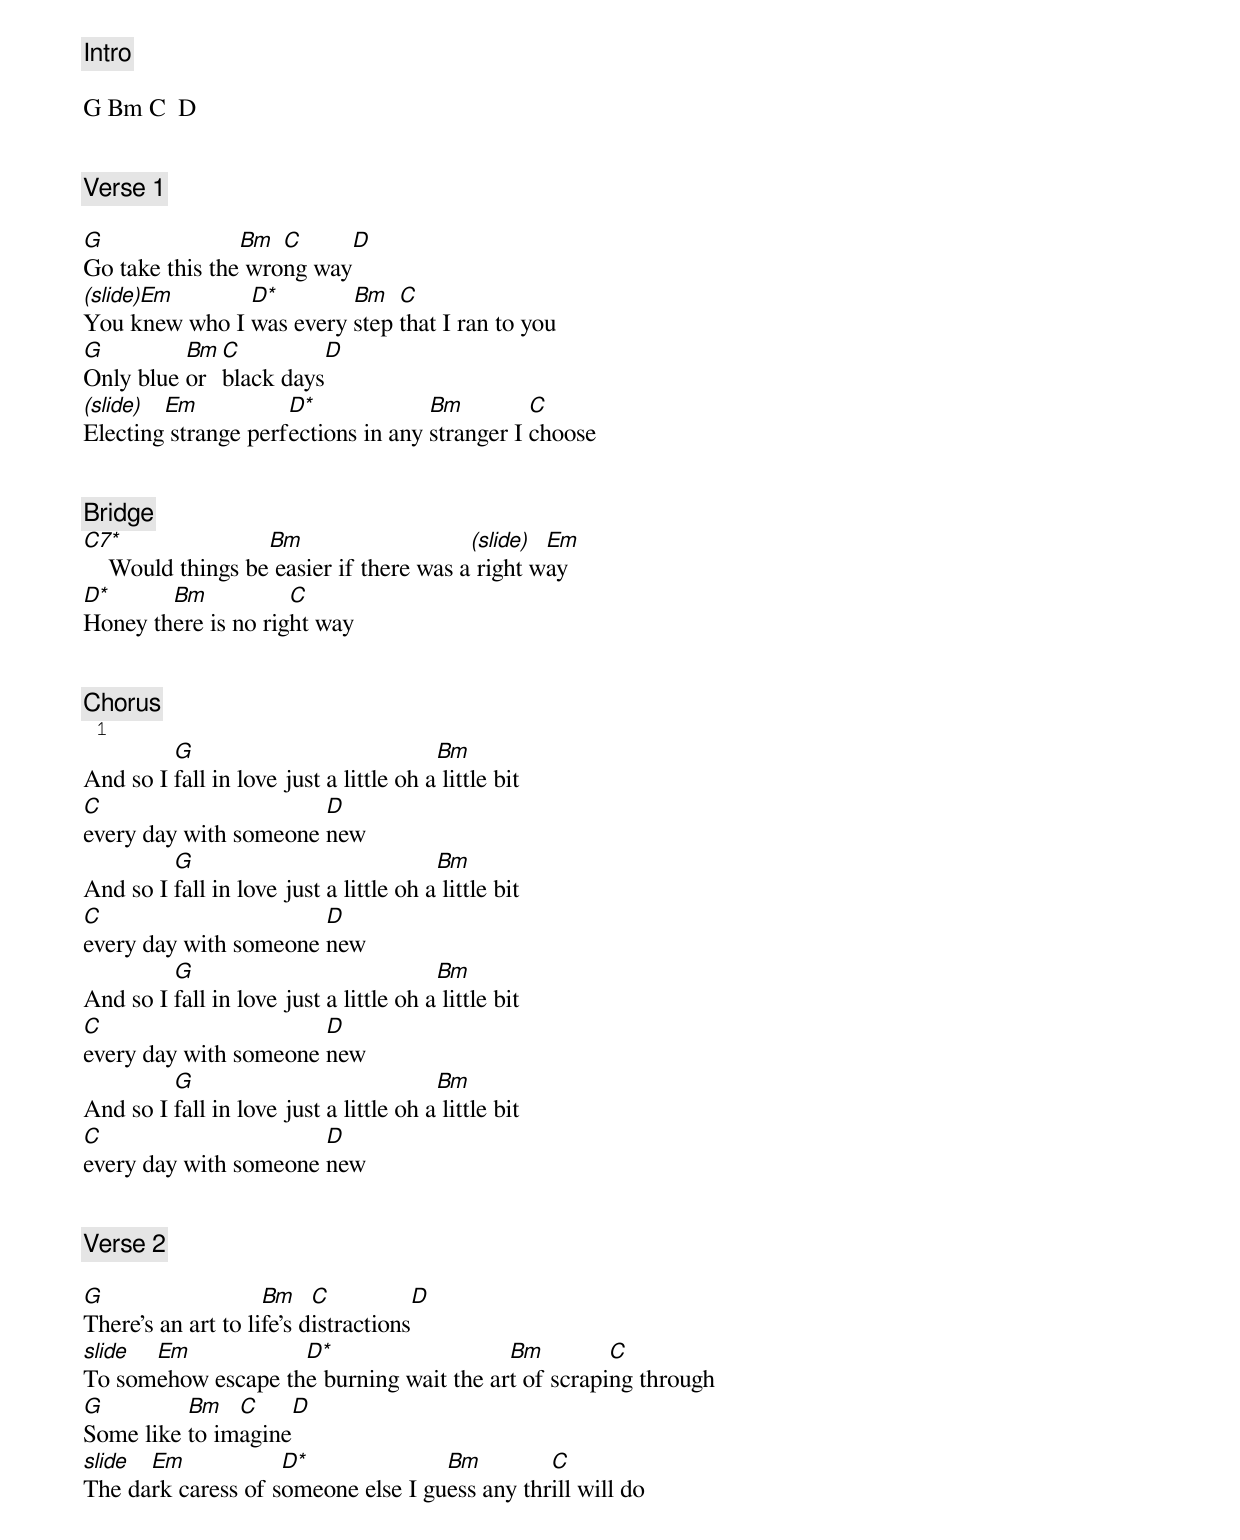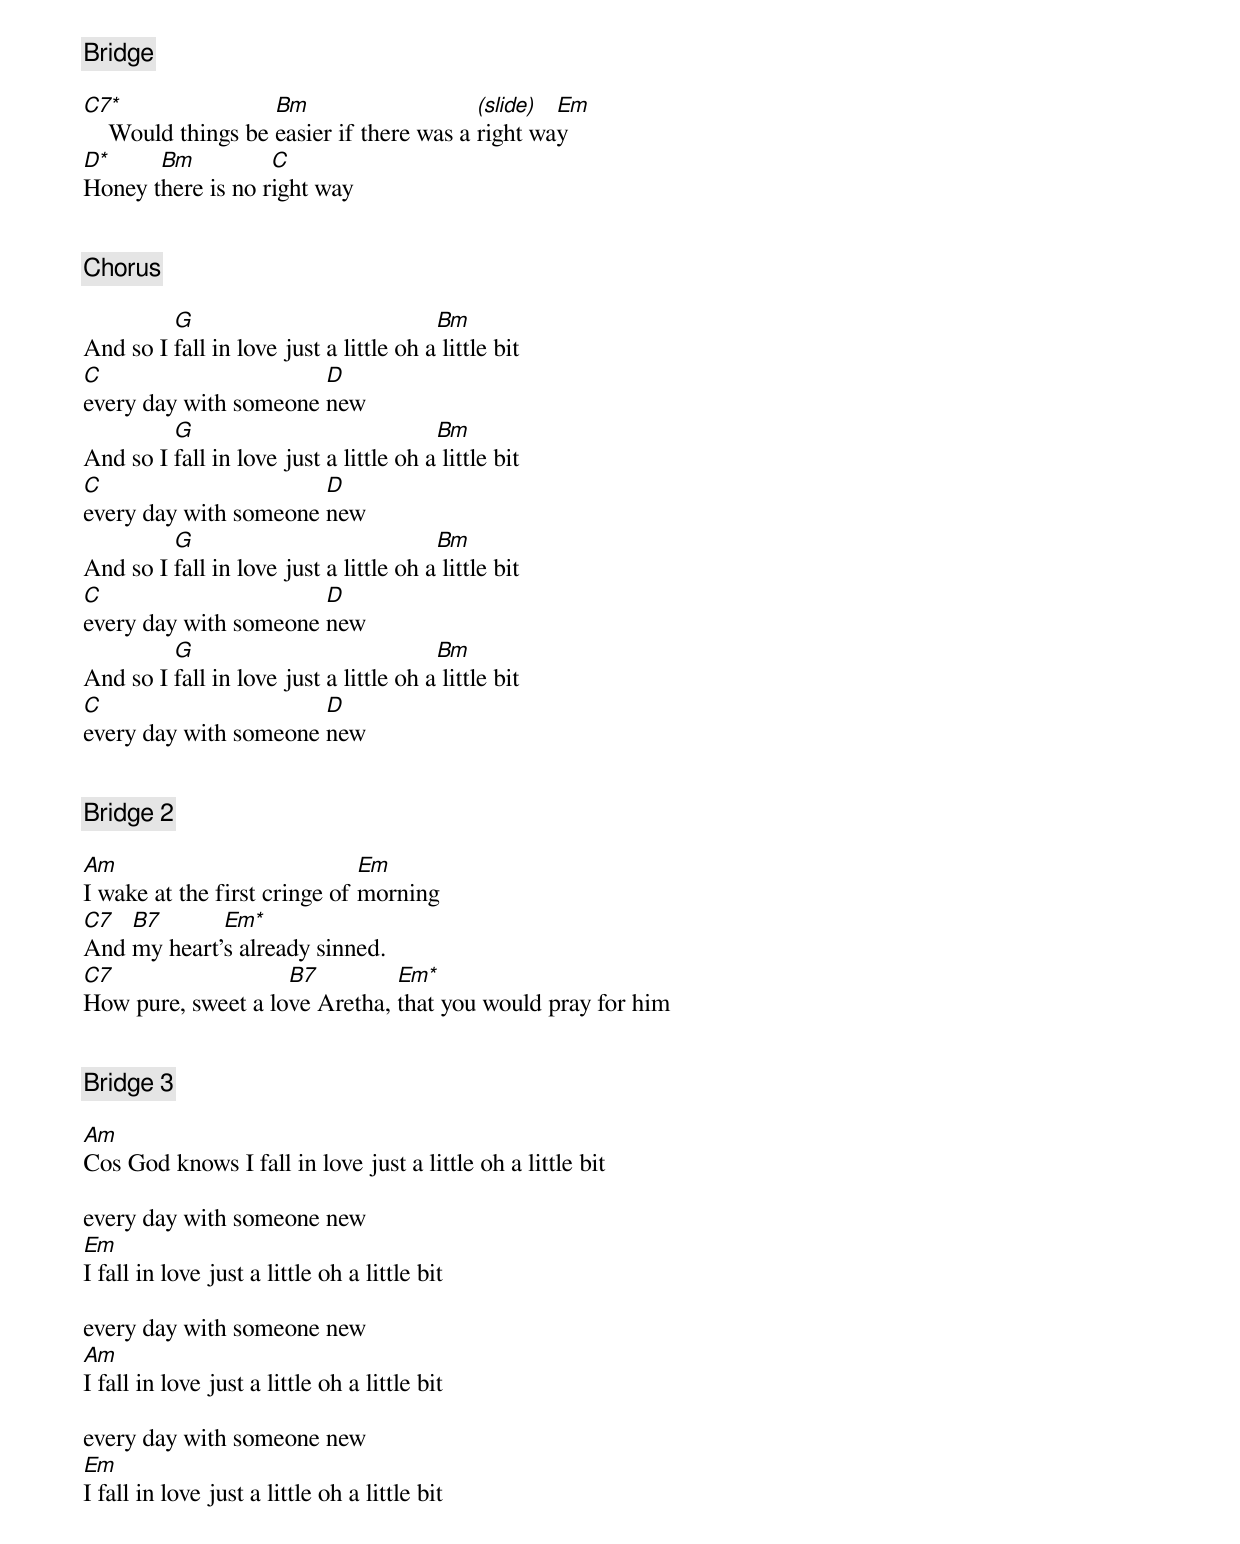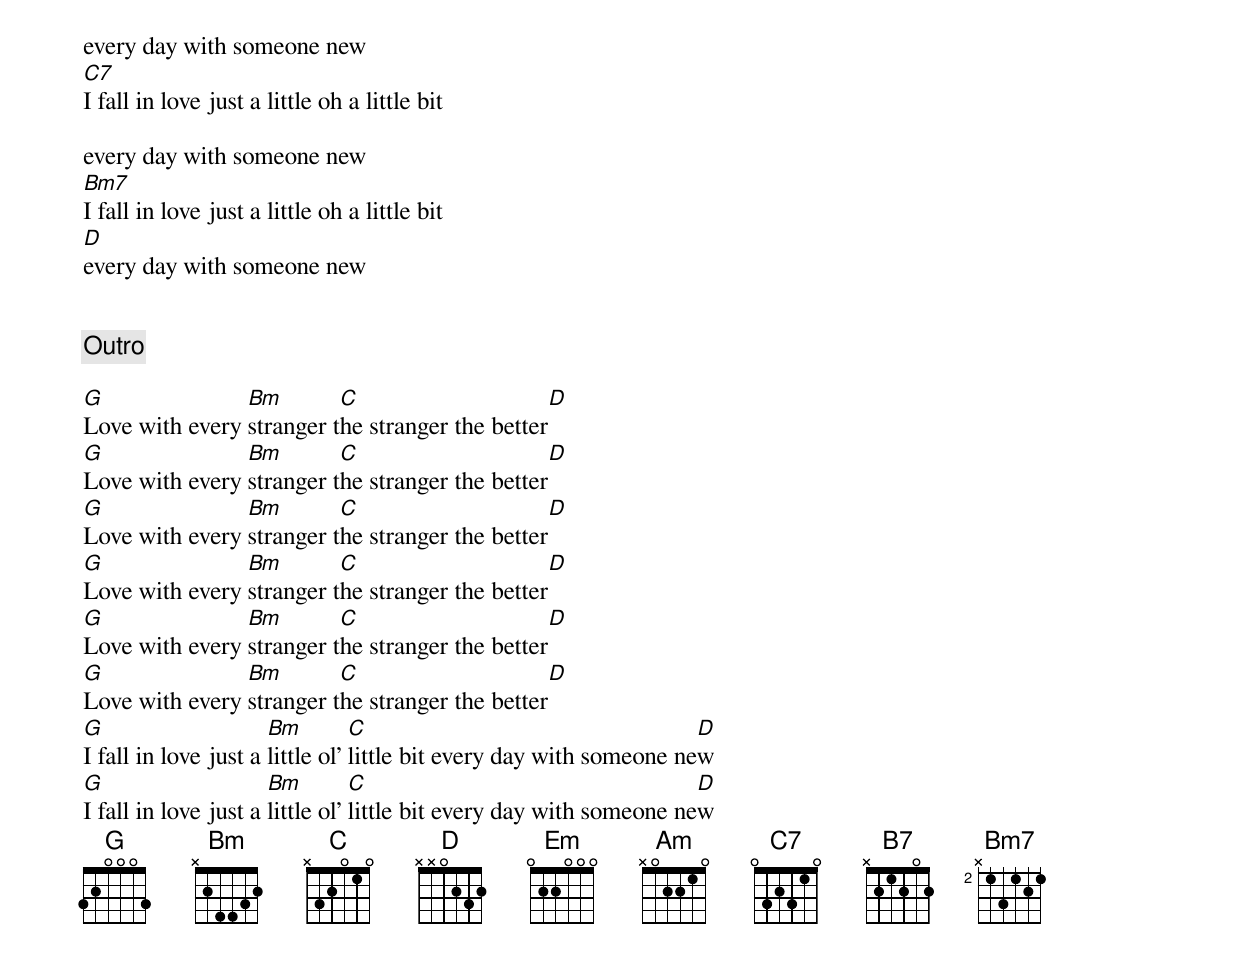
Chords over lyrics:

[Intro]

G Bm C  D


[Verse 1]

G               Bm  C               D
Go take this the wrong way
(slide)Em      D*        Bm   C
You knew who I was every step that I ran to you
G         Bm C          D
Only blue or black days
(slide) Em           D*             Bm         C
Electing strange perfections in any stranger I choose


[Bridge]
C7*                Bm                    (slide) Em
    Would things be easier if there was a right way
D*      Bm           C
Honey there is no right way


[Chorus]
 1
         G                              Bm
And so I fall in love just a little oh a little bit
C                      D
every day with someone new
         G                              Bm
And so I fall in love just a little oh a little bit
C                      D
every day with someone new
         G                              Bm
And so I fall in love just a little oh a little bit
C                      D
every day with someone new
         G                              Bm
And so I fall in love just a little oh a little bit
C                      D
every day with someone new


[Verse 2]

G                   Bm    C            D
There's an art to life's distractions
slide Em            D*                   Bm         C
To somehow escape the burning wait the art of scraping through
G         Bm   C      D
Some like to imagine
slide Em            D*              Bm         C
The dark caress of someone else I guess any thrill will do


[Bridge]

C7*                 Bm                    (slide) Em
    Would things be easier if there was a right way
D*     Bm          C
Honey there is no right way


[Chorus]

         G                              Bm
And so I fall in love just a little oh a little bit
C                      D
every day with someone new
         G                              Bm
And so I fall in love just a little oh a little bit
C                      D
every day with someone new
         G                              Bm
And so I fall in love just a little oh a little bit
C                      D
every day with someone new
         G                              Bm
And so I fall in love just a little oh a little bit
C                      D
every day with someone new


[Bridge 2]

Am                            Em
I wake at the first cringe of morning
C7  B7       Em*
And my heart's already sinned.
C7                  B7         Em*
How pure, sweet a love Aretha, that you would pray for him


[Bridge 3]

Am
Cos God knows I fall in love just a little oh a little bit

every day with someone new
Em
I fall in love just a little oh a little bit

every day with someone new
Am
I fall in love just a little oh a little bit

every day with someone new
Em
I fall in love just a little oh a little bit

every day with someone new
C7
I fall in love just a little oh a little bit

every day with someone new
Bm7
I fall in love just a little oh a little bit
D
every day with someone new


[Outro]

G               Bm        C                     D
Love with every stranger the stranger the better
G               Bm        C                     D
Love with every stranger the stranger the better
G               Bm        C                     D
Love with every stranger the stranger the better
G               Bm        C                     D
Love with every stranger the stranger the better
G               Bm        C                     D
Love with every stranger the stranger the better
G               Bm        C                     D
Love with every stranger the stranger the better
G                     Bm         C                                   D
I fall in love just a little ol' little bit every day with someone new
G                     Bm         C                                   D
I fall in love just a little ol' little bit every day with someone new
